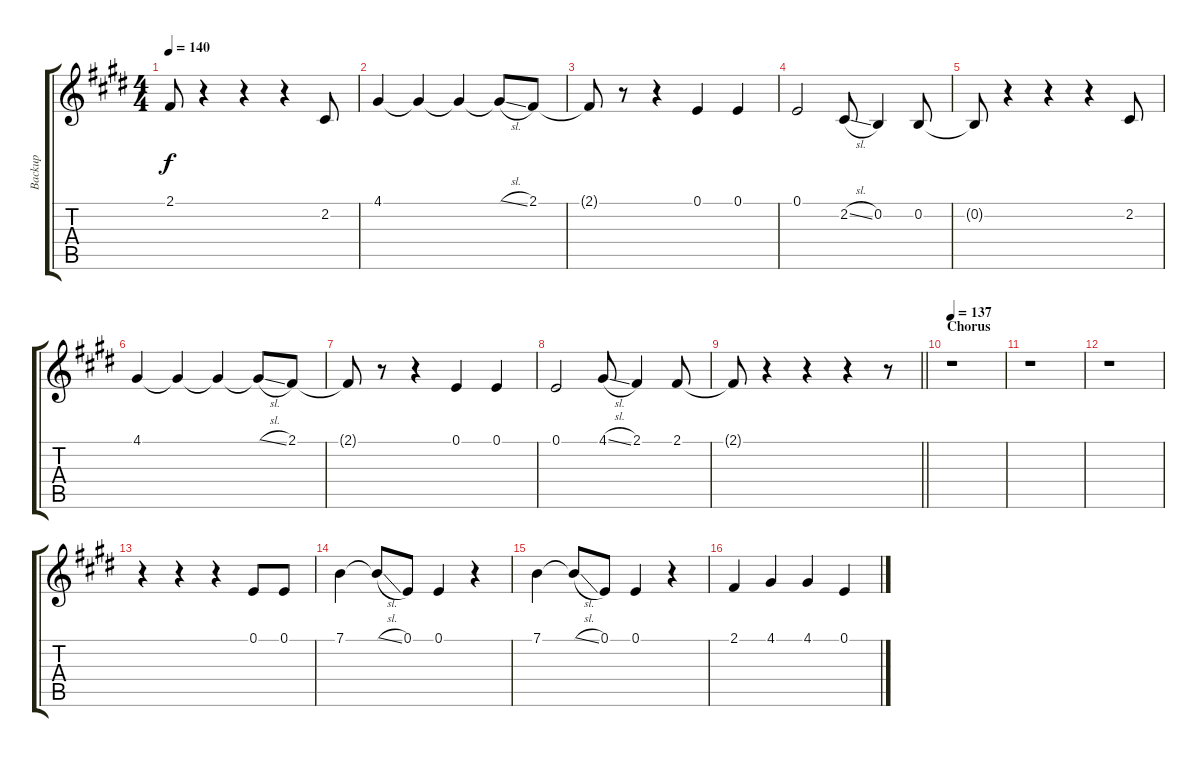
\track ("Backup" "Backup") {instrument lead3calliope}
\staff {score tabs}
\tuning (E4 B3 G3 D3 A2 E2) {hide}
\ts (4 4)
\tempo 140
\clef g2
\ks e
2.1{t}.8{dy f} r.4 r.4 r.4 2.2.8 |
4.1.4 4.1{t}.4 4.1{t}.4 4.1{sl t}.8 2.1.8 |
2.1{t}.8 r.8 r.4 0.1.4 0.1.4 |
0.1.2 2.2{sl}.8 0.2.4 0.2.8 |
0.2{t}.8 r.4 r.4 r.4 2.2.8 |
4.1.4 4.1{t}.4 4.1{t}.4 4.1{sl t}.8 2.1.8 |
2.1{t}.8 r.8 r.4 0.1.4 0.1.4 |
0.1.2 4.1{sl}.8 2.1.4 2.1.8 |
\barLineRight lightlight
2.1{t}.8 r.4 r.4 r.4 r.8 |
\section ("" "Chorus")
\tempo 137
r.1 |
r.1 |
r.1 |
r.4 r.4 r.4 0.1.8 0.1.8 |
7.1.4 7.1{sl t}.8 0.1.8 0.1.4 r.4 |
7.1.4 7.1{sl t}.8 0.1.8 0.1.4 r.4 |
2.1.4 4.1.4 4.1.4 0.1.4
